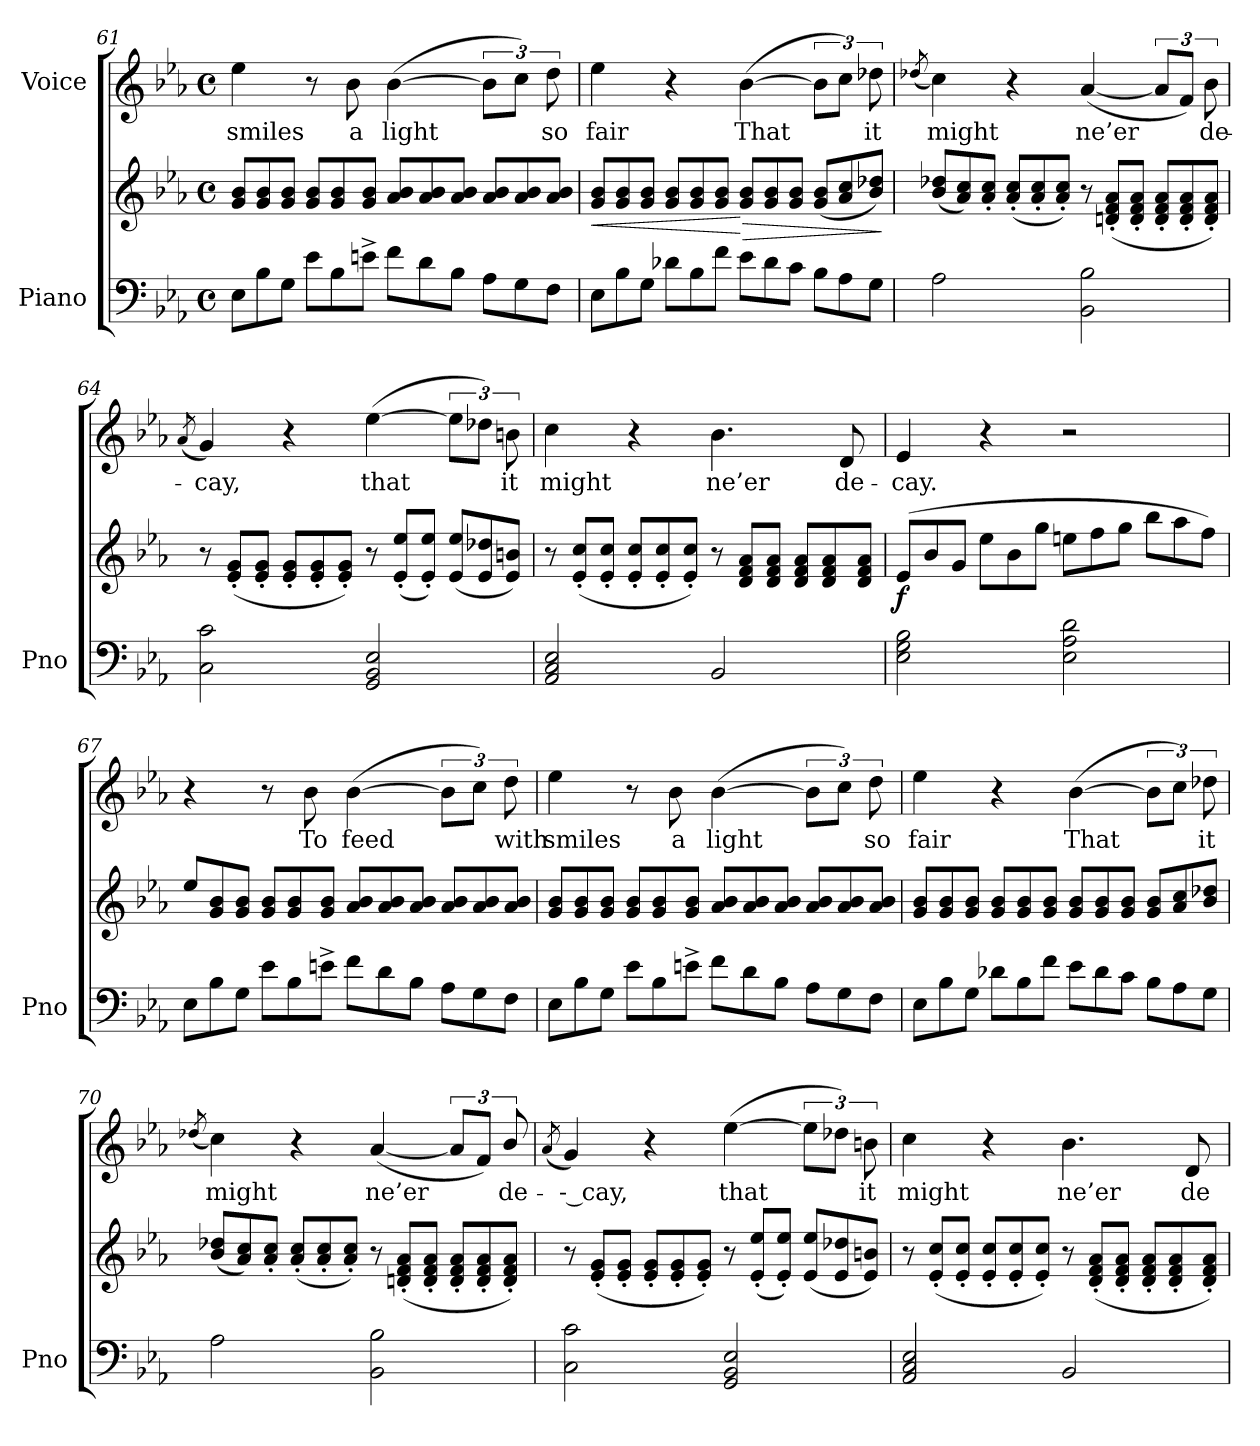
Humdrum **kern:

**kern	**kern	**dynam	**kern	**text
*part2	*part2	*part2	*part1	*part1
*staff3	*staff2	*staff2/3	*staff1	*staff1
*I"Piano	*	*	*I"Voice	*
*I'Pno	*	*	*	*
!!LO:LB:g=z
*clefF4	*clefG2	*	*clefG2	*
*k[b-e-a-]	*k[b-e-a-]	*	*k[b-e-a-]	*
*M4/4	*M4/4	*	*M4/4	*
*met(c)	*met(c)	*	*met(c)	*
*Xtuplet	*Xtuplet	*	*	*
=61	=61	=61	=61	=61
!	!	!	!	!LO:LY:b
12E-\L	12g/ 12b-/L	.	4ee-\	smiles
12B-\	12g/ 12b-/	.	.	.
12G\J	12g/ 12b-/J	.	.	.
12e-\L	12g/ 12b-/L	.	8r	.
12B-\	12g/ 12b-/	.	.	.
!	!	!	!	!LO:LY:b
.	.	.	8b-\	a
12en^\J	12g/ 12b-/J	.	.	.
!	!	!	!	!LO:LY:b
12f\L	12a-/ 12b-/L	.	([4b-\	light
12d\	12a-/ 12b-/	.	.	.
12B-\J	12a-/ 12b-/J	.	.	.
12A-\L	12a-/ 12b-/L	.	12b-\L]	.
12G\	12a-/ 12b-/	.	12cc\J)	.
!	!	!	!	!LO:LY:b
12F\J	12a-/ 12b-/J	.	12dd\	so
=62	=62	=62	=62	=62
!	!	!LO:HP:b	!	!LO:LY:b
12E-\L	12g/ 12b-/L	<	4ee-\	fair
12B-\	12g/ 12b-/	.	.	.
12G\J	12g/ 12b-/J	.	.	.
12d-X\L	12g/ 12b-/L	.	4r	.
12B-\	12g/ 12b-/	.	.	.
12f\J	12g/ 12b-/J	.	.	.
!	!	!LO:HP:n=1:b	!	!LO:LY:b
12e-\L	12g/ 12b-/L	[ >	([4b-\	That
12d-\	12g/ 12b-/	.	.	.
12c\J	12g/ 12b-/J	.	.	.
12B-\L	(12g/ 12b-/L	.	12b-\L]	.
12A-\	12a-/ 12cc/	.	12cc\J)	.
!	!	!	!	!LO:LY:b
12G\J	12b-/ 12dd-X/J)	.	12dd-X\	it
.	.	]	.	.
!!LO:LB:g=z
=63	=63	=63	=63	=63
.	.	.	(8qdd-X/	.
!	!	!	!	!LO:LY:b
2A-\	(12b-/ 12dd-X/L	.	4cc\)	might
.	12a-/ 12cc/)	.	.	.
.	12a-/' 12cc/'J	.	.	.
.	(12a-/' 12cc/'L	.	4r	.
.	12a-/' 12cc/'	.	.	.
.	12a-/' 12cc/'J)	.	.	.
!	!	!	!	!LO:LY:b
2BB-\ 2B-\	12r	.	([4a-/	ne’er
.	(12dn/' 12f/' 12a-/'L	.	.	.
.	12d/' 12f/' 12a-/'J	.	.	.
.	12d/' 12f/' 12a-/'L	.	12a-/L]	.
.	12d/' 12f/' 12a-/'	.	12f/J)	.
!	!	!	!	!LO:LY:b
.	12d/' 12f/' 12a-/'J)	.	12b-\	de-
=64	=64	=64	=64	=64
.	.	.	(8qa-/	.
!	!	!	!	!LO:LY:b
2C\ 2c\	12r	.	4g/)	-cay,
.	(12e-/' 12g/'L	.	.	.
.	12e-/' 12g/'J	.	.	.
.	12e-/' 12g/'L	.	4r	.
.	12e-/' 12g/'	.	.	.
.	12e-/' 12g/'J)	.	.	.
!	!	!	!	!LO:LY:b
2GG/ 2BB-/ 2E-/	12r	.	([4ee-\	that
.	(12e-/' 12ee-/'L	.	.	.
.	12e-/' 12ee-/'J)	.	.	.
.	(12e-/ 12ee-/L	.	12ee-\L]	.
.	12e-/ 12dd-X/	.	12dd-X\J)	.
!	!	!	!	!LO:LY:b
.	12e-/ 12bn/J)	.	12bn\	it
!!LO:LB:g=z
=65	=65	=65	=65	=65
!	!	!	!	!LO:LY:b
2AA-/ 2C/ 2E-/	12r	.	4cc\	might
.	(12e-/' 12cc/'L	.	.	.
.	12e-/' 12cc/'J	.	.	.
.	12e-/' 12cc/'L	.	4r	.
.	12e-/' 12cc/'	.	.	.
.	12e-/' 12cc/'J)	.	.	.
!	!	!	!	!LO:LY:b
2BB-/	12r	.	4.b-\	ne’er
.	12d/ 12f/ 12a-/L	.	.	.
.	12d/ 12f/ 12a-/J	.	.	.
.	12d/ 12f/ 12a-/L	.	.	.
.	12d/ 12f/ 12a-/	.	.	.
!	!	!	!	!LO:LY:b
.	.	.	8d/	de-
.	12d/ 12f/ 12a-/J	.	.	.
=66	=66	=66	=66	=66
!	!	!LO:DY:b	!	!LO:LY:b
2E-\ 2G\ 2B-\	(12e-/L	f	4e-/	-cay.
.	12b-/	.	.	.
.	12g/J	.	.	.
.	12ee-\L	.	4r	.
.	12b-\	.	.	.
.	12gg\J	.	.	.
2E-\ 2A-\ 2d\	12een\L	.	2r	.
.	12ff\	.	.	.
.	12gg\J	.	.	.
.	12bb-\L	.	.	.
.	12aa-\	.	.	.
.	12ff\J)	.	.	.
!!LO:PB:g=z
=67	=67	=67	=67	=67
12E-\L	12ee-/L	.	4r	.
12B-\	12g/ 12b-/	.	.	.
12G\J	12g/ 12b-/J	.	.	.
12e-\L	12g/ 12b-/L	.	8r	.
12B-\	12g/ 12b-/	.	.	.
!	!	!	!	!LO:LY:b
.	.	.	8b-\	To
12en^\J	12g/ 12b-/J	.	.	.
!	!	!	!	!LO:LY:b
12f\L	12a-/ 12b-/L	.	([4b-\	feed
12d\	12a-/ 12b-/	.	.	.
12B-\J	12a-/ 12b-/J	.	.	.
12A-\L	12a-/ 12b-/L	.	12b-\L]	.
12G\	12a-/ 12b-/	.	12cc\J)	.
!	!	!	!	!LO:LY:b
12F\J	12a-/ 12b-/J	.	12dd\	with
=68	=68	=68	=68	=68
!	!	!	!	!LO:LY:b
12E-\L	12g/ 12b-/L	.	4ee-\	smiles
12B-\	12g/ 12b-/	.	.	.
12G\J	12g/ 12b-/J	.	.	.
12e-\L	12g/ 12b-/L	.	8r	.
12B-\	12g/ 12b-/	.	.	.
!	!	!	!	!LO:LY:b
.	.	.	8b-\	a
12en^\J	12g/ 12b-/J	.	.	.
!	!	!	!	!LO:LY:b
12f\L	12a-/ 12b-/L	.	([4b-\	light
12d\	12a-/ 12b-/	.	.	.
12B-\J	12a-/ 12b-/J	.	.	.
12A-\L	12a-/ 12b-/L	.	12b-\L]	.
12G\	12a-/ 12b-/	.	12cc\J)	.
!	!	!	!	!LO:LY:b
12F\J	12a-/ 12b-/J	.	12dd\	so
!!LO:LB:g=z
=69	=69	=69	=69	=69
!	!	!	!	!LO:LY:b
12E-\L	12g/ 12b-/L	.	4ee-\	fair
12B-\	12g/ 12b-/	.	.	.
12G\J	12g/ 12b-/J	.	.	.
12d-X\L	12g/ 12b-/L	.	4r	.
12B-\	12g/ 12b-/	.	.	.
12f\J	12g/ 12b-/J	.	.	.
!	!	!	!	!LO:LY:b
12e-\L	12g/ 12b-/L	.	([4b-\	That
12d-\	12g/ 12b-/	.	.	.
12c\J	12g/ 12b-/J	.	.	.
12B-\L	12g/ 12b-/L	.	12b-\L]	.
12A-\	12a-/ 12cc/	.	12cc\J)	.
!	!	!	!	!LO:LY:b
12G\J	12b-/ 12dd-X/J	.	12dd-X\	it
=70	=70	=70	=70	=70
.	.	.	(8qdd-X/	.
!	!	!	!	!LO:LY:b
2A-\	(12b-/ 12dd-X/L	.	4cc\)	might
.	12a-/ 12cc/)	.	.	.
.	12a-/' 12cc/'J	.	.	.
.	(12a-/' 12cc/'L	.	4r	.
.	12a-/' 12cc/'	.	.	.
.	12a-/' 12cc/'J)	.	.	.
!	!	!	!	!LO:LY:b
2BB-\ 2B-\	12r	.	([4a-/	ne’er
.	(12dn/' 12f/' 12a-/'L	.	.	.
.	12d/' 12f/' 12a-/'J	.	.	.
.	12d/' 12f/' 12a-/'L	.	12a-/L]	.
.	12d/' 12f/' 12a-/'	.	12f/J)	.
!	!	!	!	!LO:LY:b
.	12d/' 12f/' 12a-/'J)	.	12b-/	de-
!!LO:LB:g=z
=71	=71	=71	=71	=71
.	.	.	(8qa-/	.
!	!	!	!	!LO:LY:b
2C\ 2c\	12r	.	4g/)	-- cay,
.	(12e-/' 12g/'L	.	.	.
.	12e-/' 12g/'J	.	.	.
.	12e-/' 12g/'L	.	4r	.
.	12e-/' 12g/'	.	.	.
.	12e-/' 12g/'J)	.	.	.
!	!	!	!	!LO:LY:b
2GG/ 2BB-/ 2E-/	12r	.	([4ee-\	that
.	(12e-/' 12ee-/'L	.	.	.
.	12e-/' 12ee-/'J)	.	.	.
.	(>12e-/ 12ee-/L	.	12ee-\L]	.
.	12e-/ 12dd-X/	.	12dd-X\J)	.
!	!	!	!	!LO:LY:b
.	12e-/ 12bn/J)	.	12bn\	it
=72	=72	=72	=72	=72
!	!	!	!	!LO:LY:b
2AA-/ 2C/ 2E-/	12r	.	4cc\	might
.	(12e-/' 12cc/'L	.	.	.
.	12e-/' 12cc/'J	.	.	.
.	12e-/' 12cc/'L	.	4r	.
.	12e-/' 12cc/'	.	.	.
.	12e-/' 12cc/'J)	.	.	.
!	!	!	!	!LO:LY:b
2BB-/	12r	.	4.b-\	ne’er
.	(12d/' 12f/' 12a-/'L	.	.	.
.	12d/' 12f/' 12a-/'J	.	.	.
.	12d/' 12f/' 12a-/'L	.	.	.
.	12d/' 12f/' 12a-/'	.	.	.
!	!	!	!	!LO:LY:b
.	.	.	8d/	de-
.	12d/' 12f/' 12a-/'J)	.	.	.
=	=	=	=	=
*-	*-	*-	*-	*-
